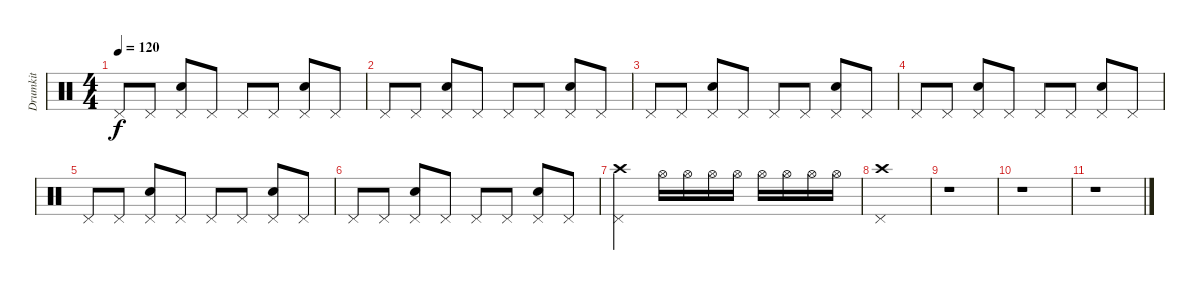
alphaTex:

\track ("Drumkit" "Drumkit") {instrument percussion}
\staff {score}
\articulation defaults
\ts (4 4)
\tempo 120
\clef neutral
\ks c "Pedal Hi-Hat (hit)".8{dy f} "Pedal Hi-Hat (hit)".8
("Pedal Hi-Hat (hit)" "Snare (hit) 2").8 "Pedal Hi-Hat (hit)".8 "Pedal Hi-Hat (hit)".8 "Pedal Hi-Hat (hit)".8 ("Pedal Hi-Hat (hit)" "Snare (hit) 2").8 "Pedal Hi-Hat (hit)".8 |
"Pedal Hi-Hat (hit)".8 "Pedal Hi-Hat (hit)".8 ("Pedal Hi-Hat (hit)" "Snare (hit) 2").8 "Pedal Hi-Hat (hit)".8 "Pedal Hi-Hat (hit)".8 "Pedal Hi-Hat (hit)".8 ("Pedal Hi-Hat (hit)" "Snare (hit) 2").8 "Pedal Hi-Hat (hit)".8 |
"Pedal Hi-Hat (hit)".8 "Pedal Hi-Hat (hit)".8 ("Pedal Hi-Hat (hit)" "Snare (hit) 2").8 "Pedal Hi-Hat (hit)".8 "Pedal Hi-Hat (hit)".8 "Pedal Hi-Hat (hit)".8 ("Pedal Hi-Hat (hit)" "Snare (hit) 2").8 "Pedal Hi-Hat (hit)".8 |
"Pedal Hi-Hat (hit)".8 "Pedal Hi-Hat (hit)".8 ("Pedal Hi-Hat (hit)" "Snare (hit) 2").8 "Pedal Hi-Hat (hit)".8 "Pedal Hi-Hat (hit)".8 "Pedal Hi-Hat (hit)".8 ("Pedal Hi-Hat (hit)" "Snare (hit) 2").8 "Pedal Hi-Hat (hit)".8 |
"Pedal Hi-Hat (hit)".8 "Pedal Hi-Hat (hit)".8 ("Pedal Hi-Hat (hit)" "Snare (hit) 2").8 "Pedal Hi-Hat (hit)".8 "Pedal Hi-Hat (hit)".8 "Pedal Hi-Hat (hit)".8 ("Pedal Hi-Hat (hit)" "Snare (hit) 2").8 "Pedal Hi-Hat (hit)".8 |
"Pedal Hi-Hat (hit)".8 "Pedal Hi-Hat (hit)".8 ("Pedal Hi-Hat (hit)" "Snare (hit) 2").8 "Pedal Hi-Hat (hit)".8 "Pedal Hi-Hat (hit)".8 "Pedal Hi-Hat (hit)".8 ("Pedal Hi-Hat (hit)" "Snare (hit) 2").8 "Pedal Hi-Hat (hit)".8 |
("Pedal Hi-Hat (hit)" "Crash high (hit)").2 "Hi-Hat (open)".16 "Hi-Hat (open)".16 "Hi-Hat (open)".16 "Hi-Hat (open)".16 "Hi-Hat (open)".16 "Hi-Hat (open)".16 "Hi-Hat (open)".16 "Hi-Hat (open)".16 |
("Pedal Hi-Hat (hit)" "Crash high (hit)").1 |
r.1 |
r.1 |
r.1
